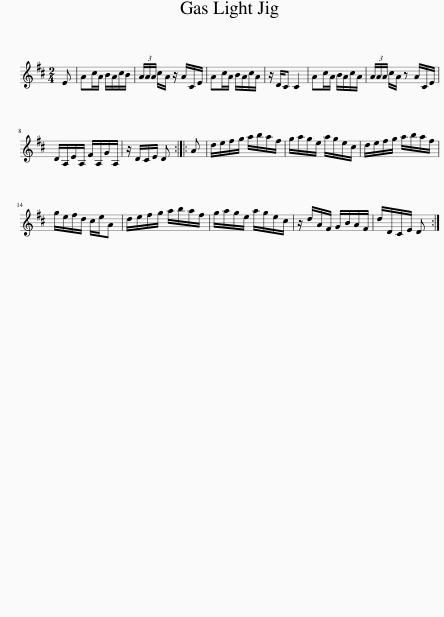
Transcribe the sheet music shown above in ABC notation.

X:1
L:1/8
M:2/4
I:linebreak $
K:D
V:1 treble
V:1
 E | Ac/A/ B/A/c/B/ | (3A/A/A/ c/A/ z/ A/C/E/ | Ac/A/ B/A/c/A/ | z/ D/C C2 | %5
 Ac/A/ B/A/c/A/ | (3A/A/A/ c/A/ z A/C/E/ |$ D/A,/E/A,/ F/A,/G/A,/ | z/ D/C/E/ D :: A | %10
 d/e/f/g/ a/b/a/f/ | g/a/g/e/ a/g/e/c/ | d/e/f/g/ a/b/a/f/ |$ g/e/f/d/ c/e/A | d/e/f/g/ a/b/a/f/ | %15
 g/a/g/e/ a/g/e/c/ | z/ d/A/F/ G/B/A/F/ | d/D/C/E/ D :| %18
